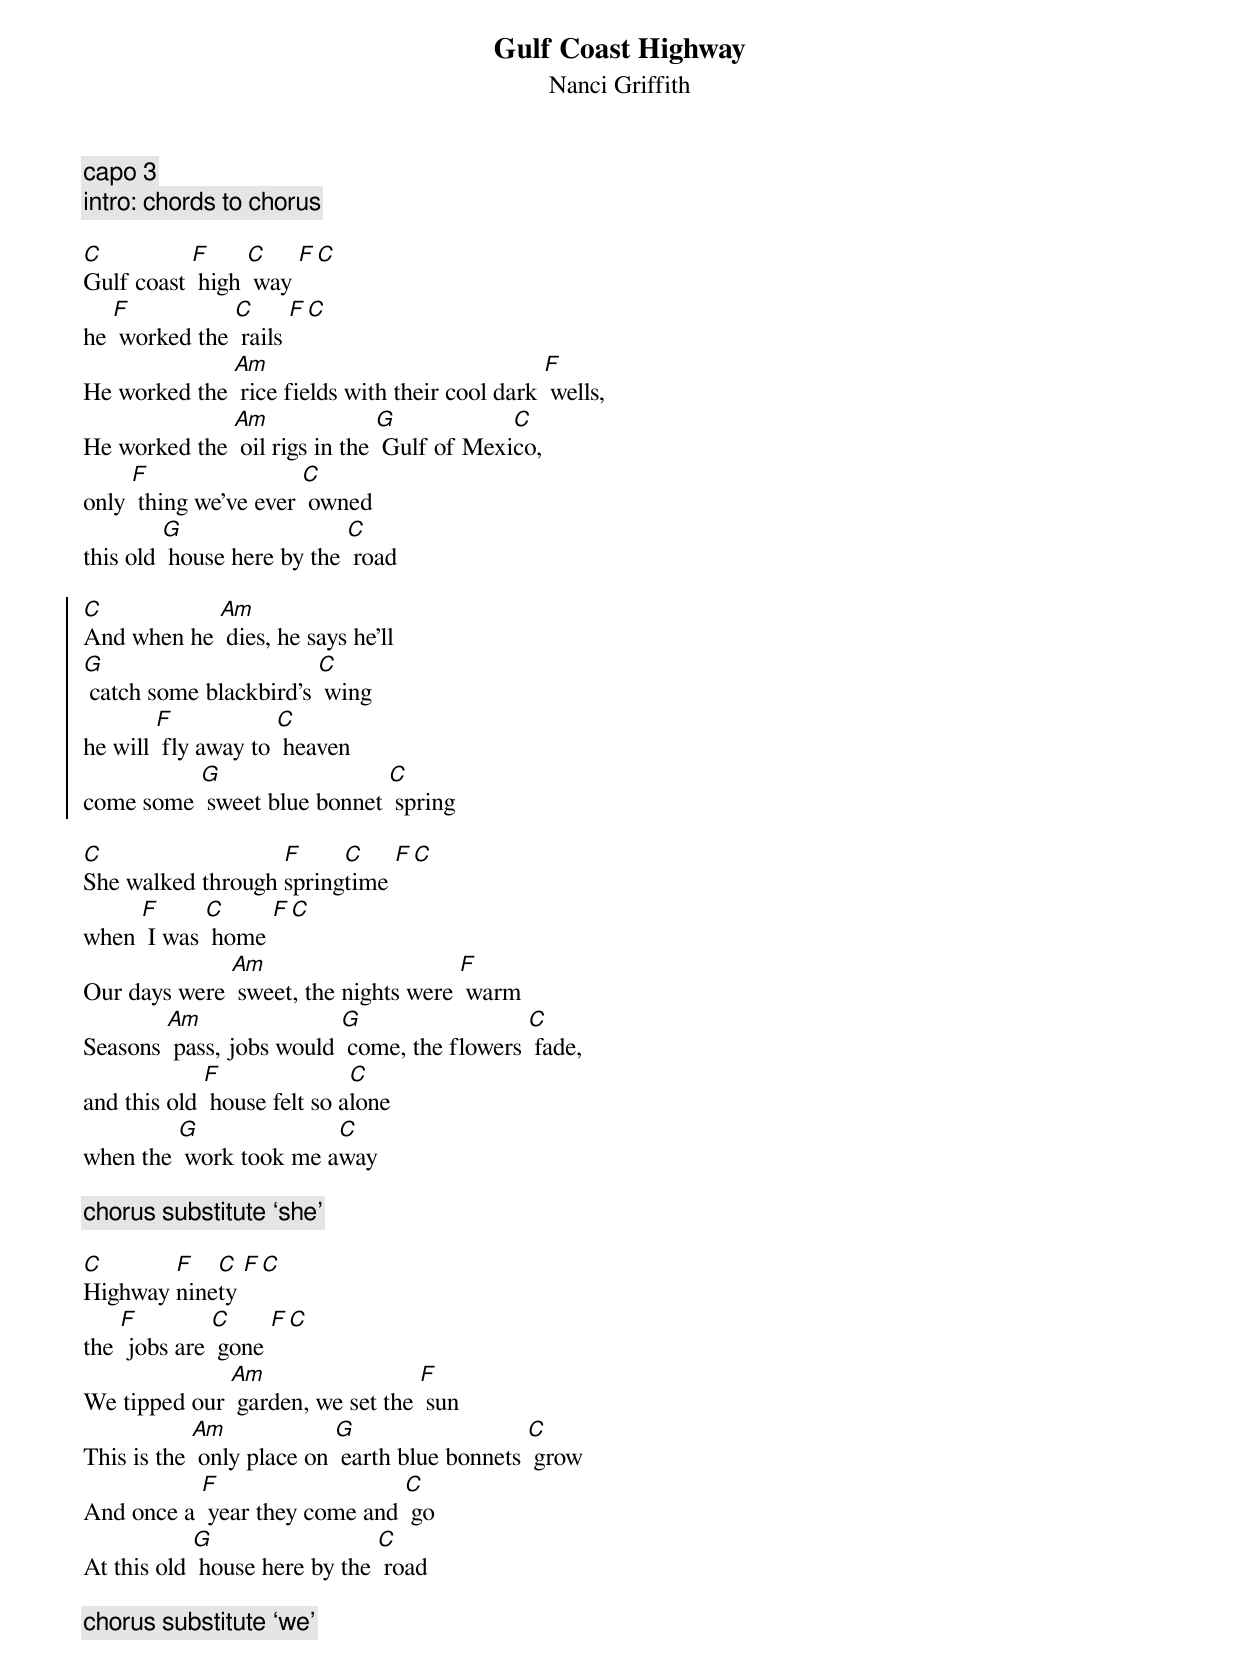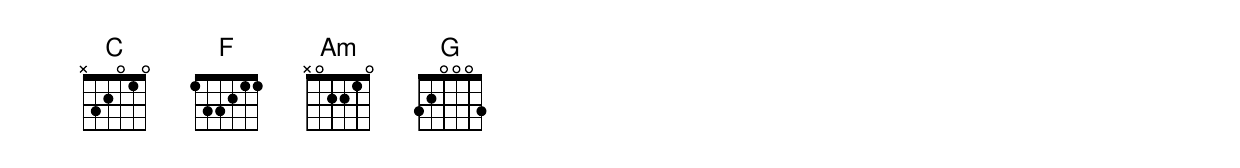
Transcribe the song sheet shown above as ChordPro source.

{title: Gulf Coast Highway}
{subtitle: Nanci Griffith}
{c:capo 3}
{c:intro: chords to chorus}

[C]Gulf coast [F] high [C] way [F][C]
he [F] worked the [C] rails [F][C]
He worked the [Am] rice fields with their cool dark [F] wells,
He worked the [Am] oil rigs in the [G] Gulf of Mexi[C]co,
only [F] thing we've ever [C] owned
this old [G] house here by the [C] road

{soc}
[C]And when he [Am] dies, he says he’ll
[G] catch some blackbird’s [C] wing
he will [F] fly away to [C] heaven
come some [G] sweet blue bonnet [C] spring
{eoc}

[C]She walked through [F]spring[C]time [F][C]
when [F] I was [C] home [F][C]
Our days were [Am] sweet, the nights were [F] warm
Seasons [Am] pass, jobs would [G] come, the flowers [C] fade,
and this old [F] house felt so a[C]lone
when the [G] work took me a[C]way

{c:chorus substitute ‘she’}

[C]Highway [F]nine[C]ty [F][C]
the [F] jobs are [C] gone [F][C]
We tipped our [Am] garden, we set the [F] sun
This is the [Am] only place on [G] earth blue bonnets [C] grow
And once a [F] year they come and [C] go
At this old [G] house here by the [C] road

{c:chorus substitute ‘we’}

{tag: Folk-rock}
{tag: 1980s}


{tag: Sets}


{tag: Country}

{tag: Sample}
